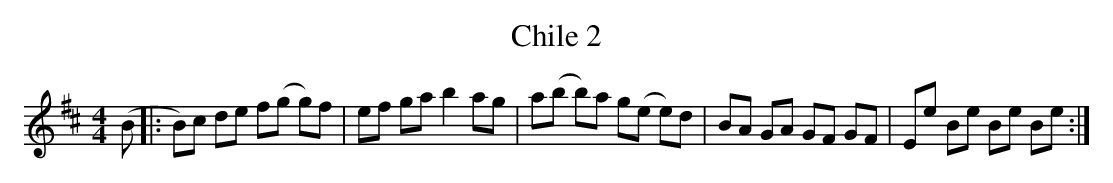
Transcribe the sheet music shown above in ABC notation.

X:1
T:Chile 2
M:4/4
L:1/8
K:Bm
(B|: B)c de f(g g)f | ef ga b2 ag | a(b b)a g(e e)d | BA GA GF GF | Ee Be Be Be :|
